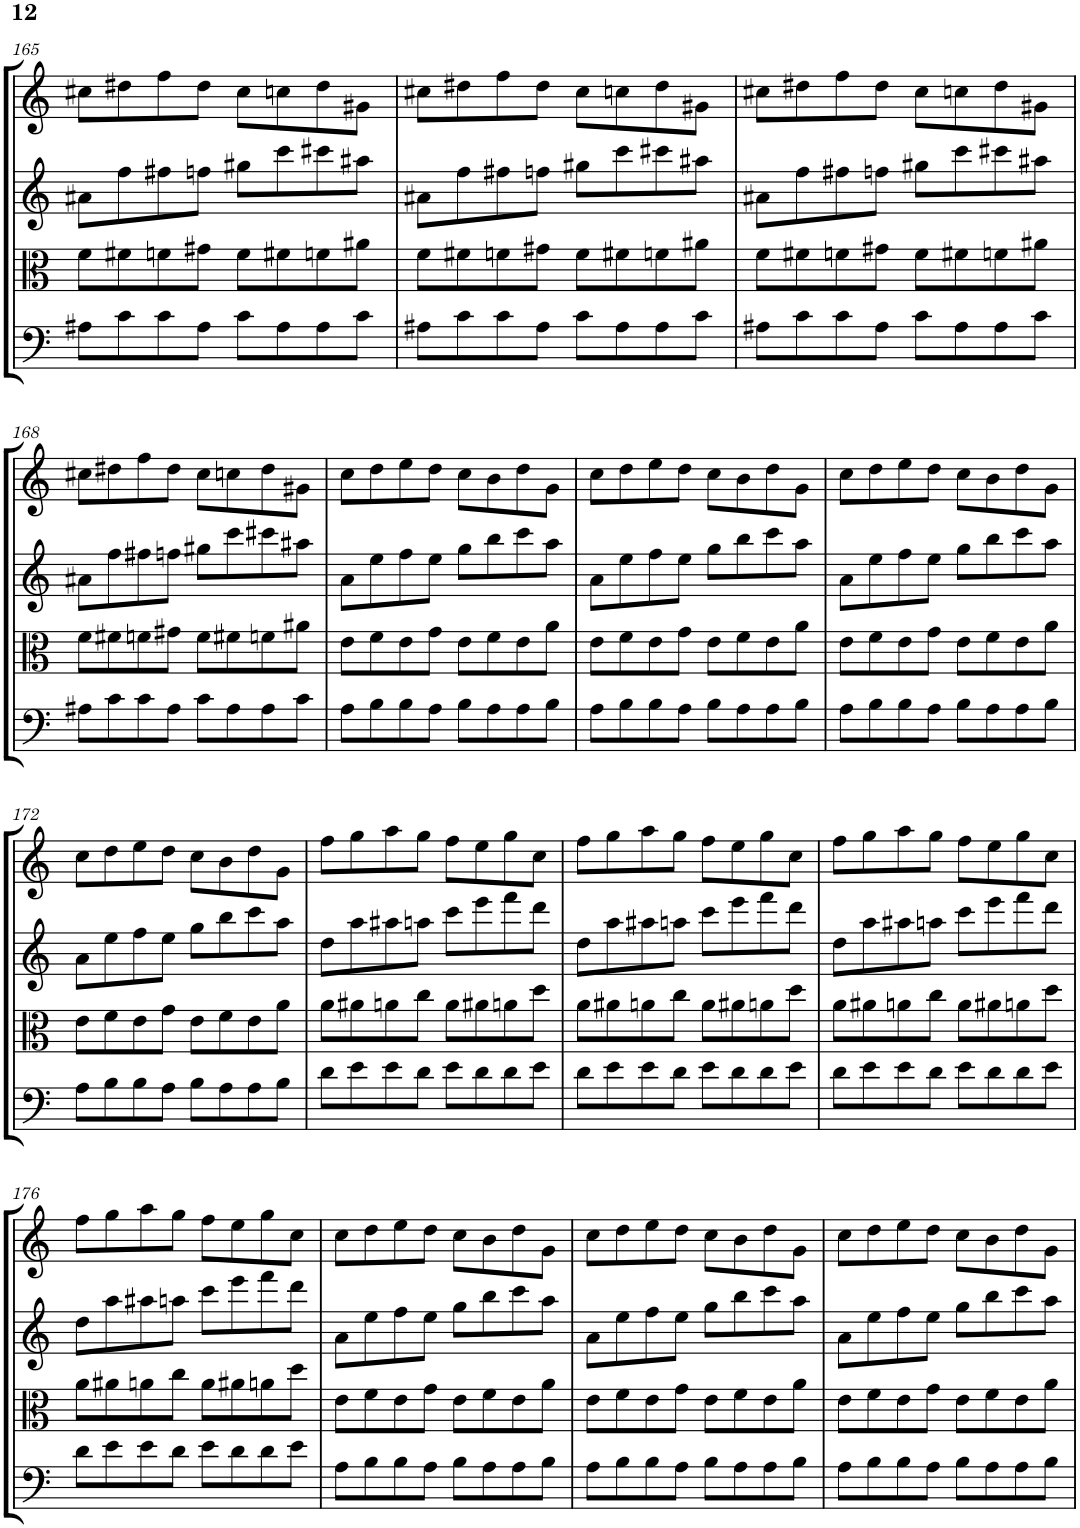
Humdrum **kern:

**kern	**kern	**kern	**kern
*part4	*part3	*part2	*part1
*staff4	*staff3	*staff2	*staff1
*I"Violoncello	*I"Viola	*I"Violin II	*I"Violin I
*I'Vc	*I'Vla	*I'Vln	*I'Vln
!!LO:PB:g=z
*clefF4	*clefC3	*clefG2	*clefG2
*k[]	*k[]	*k[]	*k[]
*M4/4	*M4/4	*M4/4	*M4/4
=165	=165	=165	=165
8A#X\L	8f\L	8a#X\L	8cc#X\L
8c\	8f#X\	8ff\	8dd#X\
8c\	8fn\	8ff#X\	8ff\
8A#\J	8g#X\J	8ffn\J	8dd#\J
8c\L	8f\L	8gg#X\L	8cc#\L
8A#\	8f#X\	8ccc\	8ccn\
8A#\	8fn\	8ccc#X\	8dd#\
8c\J	8a#X\J	8aa#X\J	8g#X\J
=166	=166	=166	=166
8A#X\L	8f\L	8a#X\L	8cc#X\L
8c\	8f#X\	8ff\	8dd#X\
8c\	8fn\	8ff#X\	8ff\
8A#\J	8g#X\J	8ffn\J	8dd#\J
8c\L	8f\L	8gg#X\L	8cc#\L
8A#\	8f#X\	8ccc\	8ccn\
8A#\	8fn\	8ccc#X\	8dd#\
8c\J	8a#X\J	8aa#X\J	8g#X\J
=167	=167	=167	=167
8A#X\L	8f\L	8a#X\L	8cc#X\L
8c\	8f#X\	8ff\	8dd#X\
8c\	8fn\	8ff#X\	8ff\
8A#\J	8g#X\J	8ffn\J	8dd#\J
8c\L	8f\L	8gg#X\L	8cc#\L
8A#\	8f#X\	8ccc\	8ccn\
8A#\	8fn\	8ccc#X\	8dd#\
8c\J	8a#X\J	8aa#X\J	8g#X\J
!!LO:LB:g=z
=168	=168	=168	=168
8A#X\L	8f\L	8a#X\L	8cc#X\L
8c\	8f#X\	8ff\	8dd#X\
8c\	8fn\	8ff#X\	8ff\
8A#\J	8g#X\J	8ffn\J	8dd#\J
8c\L	8f\L	8gg#X\L	8cc#\L
8A#\	8f#X\	8ccc\	8ccn\
8A#\	8fn\	8ccc#X\	8dd#\
8c\J	8a#X\J	8aa#X\J	8g#X\J
=169	=169	=169	=169
8A\L	8e\L	8a\L	8cc\L
8B\	8f\	8ee\	8dd\
8B\	8e\	8ff\	8ee\
8A\J	8g\J	8ee\J	8dd\J
8B\L	8e\L	8gg\L	8cc\L
8A\	8f\	8bb\	8b\
8A\	8e\	8ccc\	8dd\
8B\J	8a\J	8aa\J	8g\J
=170	=170	=170	=170
8A\L	8e\L	8a\L	8cc\L
8B\	8f\	8ee\	8dd\
8B\	8e\	8ff\	8ee\
8A\J	8g\J	8ee\J	8dd\J
8B\L	8e\L	8gg\L	8cc\L
8A\	8f\	8bb\	8b\
8A\	8e\	8ccc\	8dd\
8B\J	8a\J	8aa\J	8g\J
=171	=171	=171	=171
8A\L	8e\L	8a\L	8cc\L
8B\	8f\	8ee\	8dd\
8B\	8e\	8ff\	8ee\
8A\J	8g\J	8ee\J	8dd\J
8B\L	8e\L	8gg\L	8cc\L
8A\	8f\	8bb\	8b\
8A\	8e\	8ccc\	8dd\
8B\J	8a\J	8aa\J	8g\J
!!LO:LB:g=z
=172	=172	=172	=172
8A\L	8e\L	8a\L	8cc\L
8B\	8f\	8ee\	8dd\
8B\	8e\	8ff\	8ee\
8A\J	8g\J	8ee\J	8dd\J
8B\L	8e\L	8gg\L	8cc\L
8A\	8f\	8bb\	8b\
8A\	8e\	8ccc\	8dd\
8B\J	8a\J	8aa\J	8g\J
=173	=173	=173	=173
8d\L	8a\L	8dd\L	8ff\L
8e\	8a#X\	8aa\	8gg\
8e\	8an\	8aa#X\	8aa\
8d\J	8cc\J	8aan\J	8gg\J
8e\L	8a\L	8ccc\L	8ff\L
8d\	8a#X\	8eee\	8ee\
8d\	8an\	8fff\	8gg\
8e\J	8dd\J	8ddd\J	8cc\J
=174	=174	=174	=174
8d\L	8a\L	8dd\L	8ff\L
8e\	8a#X\	8aa\	8gg\
8e\	8an\	8aa#X\	8aa\
8d\J	8cc\J	8aan\J	8gg\J
8e\L	8a\L	8ccc\L	8ff\L
8d\	8a#X\	8eee\	8ee\
8d\	8an\	8fff\	8gg\
8e\J	8dd\J	8ddd\J	8cc\J
=175	=175	=175	=175
8d\L	8a\L	8dd\L	8ff\L
8e\	8a#X\	8aa\	8gg\
8e\	8an\	8aa#X\	8aa\
8d\J	8cc\J	8aan\J	8gg\J
8e\L	8a\L	8ccc\L	8ff\L
8d\	8a#X\	8eee\	8ee\
8d\	8an\	8fff\	8gg\
8e\J	8dd\J	8ddd\J	8cc\J
!!LO:LB:g=z
=176	=176	=176	=176
8d\L	8a\L	8dd\L	8ff\L
8e\	8a#X\	8aa\	8gg\
8e\	8an\	8aa#X\	8aa\
8d\J	8cc\J	8aan\J	8gg\J
8e\L	8a\L	8ccc\L	8ff\L
8d\	8a#X\	8eee\	8ee\
8d\	8an\	8fff\	8gg\
8e\J	8dd\J	8ddd\J	8cc\J
=177	=177	=177	=177
8A\L	8e\L	8a\L	8cc\L
8B\	8f\	8ee\	8dd\
8B\	8e\	8ff\	8ee\
8A\J	8g\J	8ee\J	8dd\J
8B\L	8e\L	8gg\L	8cc\L
8A\	8f\	8bb\	8b\
8A\	8e\	8ccc\	8dd\
8B\J	8a\J	8aa\J	8g\J
=178	=178	=178	=178
8A\L	8e\L	8a\L	8cc\L
8B\	8f\	8ee\	8dd\
8B\	8e\	8ff\	8ee\
8A\J	8g\J	8ee\J	8dd\J
8B\L	8e\L	8gg\L	8cc\L
8A\	8f\	8bb\	8b\
8A\	8e\	8ccc\	8dd\
8B\J	8a\J	8aa\J	8g\J
=179	=179	=179	=179
8A\L	8e\L	8a\L	8cc\L
8B\	8f\	8ee\	8dd\
8B\	8e\	8ff\	8ee\
8A\J	8g\J	8ee\J	8dd\J
8B\L	8e\L	8gg\L	8cc\L
8A\	8f\	8bb\	8b\
8A\	8e\	8ccc\	8dd\
8B\J	8a\J	8aa\J	8g\J
=	=	=	=
*-	*-	*-	*-
